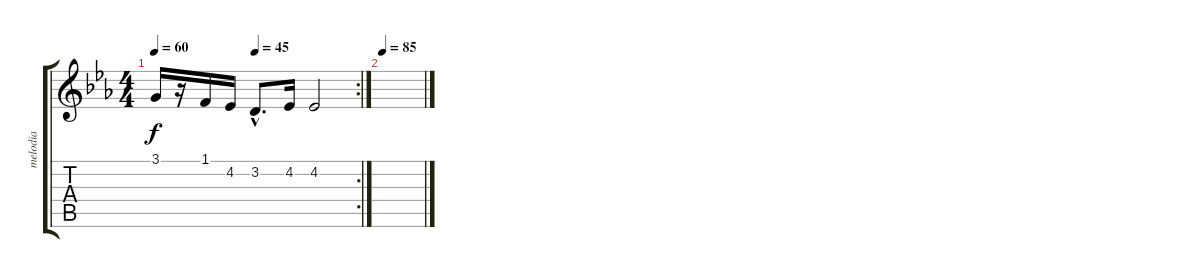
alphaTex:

\track ("melodia" "melodia") {instrument clarinet}
\staff {score tabs}
\tuning (E4 B3 G3 D3 A2 E2) {hide}
\rc 2
\ts (4 4)
\tempo 60
\tempo (45 0.5)
\clef g2
\ks eb
3.1.16{dy f} r.16 1.1.16 4.2.16 3.2{hac}.8{d} 4.2.16 4.2.2 |
\tempo 85
